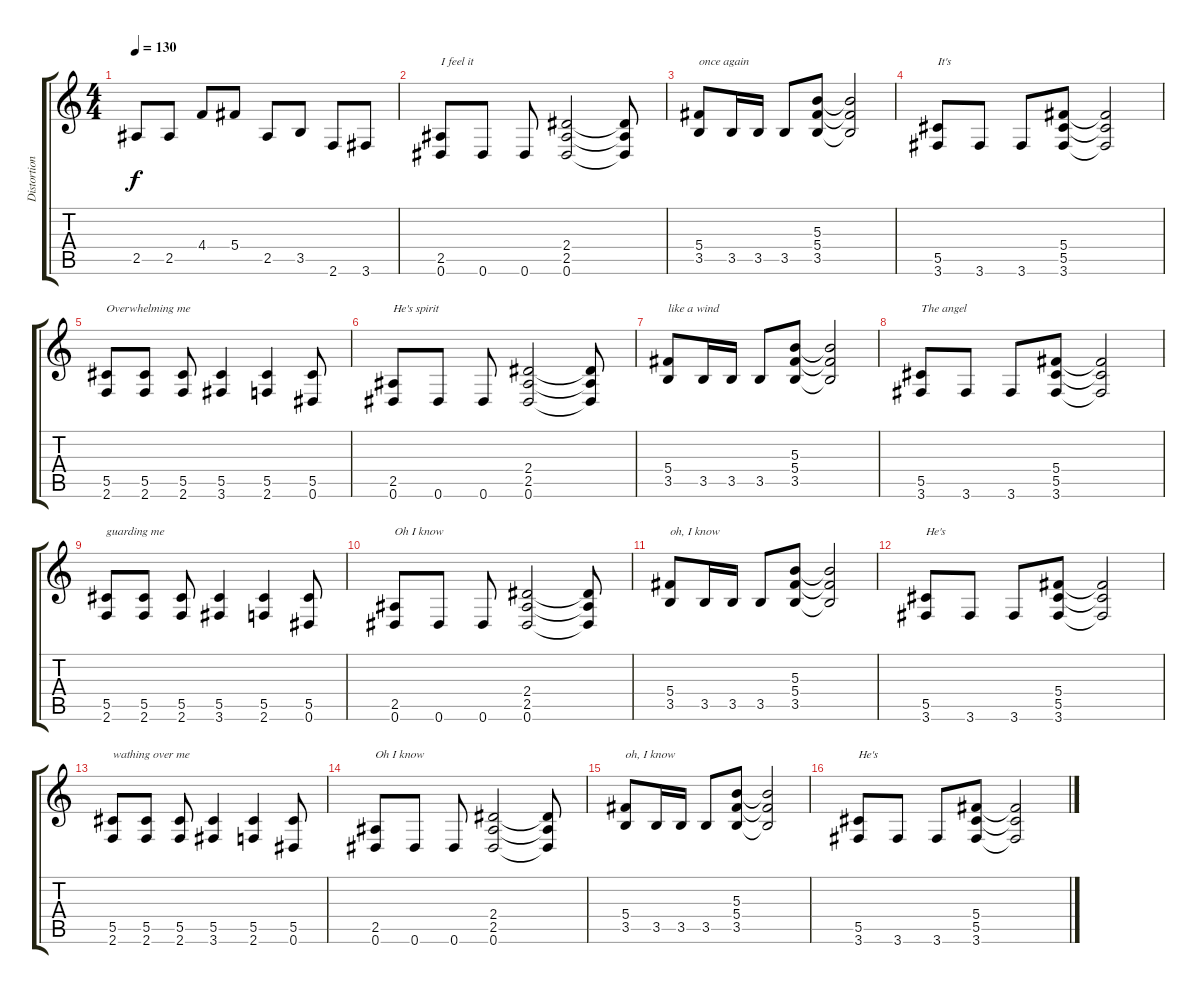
\track ("Distortion" "Distortion") {instrument distortionguitar}
\staff {score tabs}
\tuning (Eb4 Bb3 Gb3 Db3 Ab2 Eb2) {hide}
\ts (4 4)
\tempo 130
\clef g2
\ks c
2.5.8{dy f} 2.5.8 4.4.8 5.4.8 2.5.8 3.5.8 2.6.8 3.6.8 |
(2.5 0.6).8{txt "I feel it"} 0.6.8 0.6.8 (2.4 2.5 0.6).2 (2.4{t} 2.5{t} 0.6{t}).8 |
(5.4 3.5).8{txt "once again"} 3.5.16 3.5.16 3.5.8 (5.3 5.4 3.5).8 (5.3{t} 5.4{t} 3.5{t}).2 |
(5.5 3.6).8{txt "It's"} 3.6.8 3.6.8 (5.4 5.5 3.6).8 (5.4{t} 5.5{t} 3.6{t}).2 |
(5.5 2.6).8{txt "Overwhelming me"} (5.5 2.6).8 (5.5 2.6).8 (5.5 3.6).4 (5.5 2.6).4 (5.5 0.6).8 |
(2.5 0.6).8{txt "He's spirit"} 0.6.8 0.6.8 (2.4 2.5 0.6).2 (2.4{t} 2.5{t} 0.6{t}).8 |
(5.4 3.5).8{txt "like a wind"} 3.5.16 3.5.16 3.5.8 (5.3 5.4 3.5).8 (5.3{t} 5.4{t} 3.5{t}).2 |
(5.5 3.6).8{txt "The angel"} 3.6.8 3.6.8 (5.4 5.5 3.6).8 (5.4{t} 5.5{t} 3.6{t}).2 |
(5.5 2.6).8{txt "guarding me"} (5.5 2.6).8 (5.5 2.6).8 (5.5 3.6).4 (5.5 2.6).4 (5.5 0.6).8 |
(2.5 0.6).8{txt "Oh I know"} 0.6.8 0.6.8 (2.4 2.5 0.6).2 (2.4{t} 2.5{t} 0.6{t}).8 |
(5.4 3.5).8{txt "oh, I know"} 3.5.16 3.5.16 3.5.8 (5.3 5.4 3.5).8 (5.3{t} 5.4{t} 3.5{t}).2 |
(5.5 3.6).8{txt "He's"} 3.6.8 3.6.8 (5.4 5.5 3.6).8 (5.4{t} 5.5{t} 3.6{t}).2 |
(5.5 2.6).8{txt "wathing over me"} (5.5 2.6).8 (5.5 2.6).8 (5.5 3.6).4 (5.5 2.6).4 (5.5 0.6).8 |
(2.5 0.6).8{txt "Oh I know"} 0.6.8 0.6.8 (2.4 2.5 0.6).2 (2.4{t} 2.5{t} 0.6{t}).8 |
(5.4 3.5).8{txt "oh, I know"} 3.5.16 3.5.16 3.5.8 (5.3 5.4 3.5).8 (5.3{t} 5.4{t} 3.5{t}).2 |
(5.5 3.6).8{txt "He's"} 3.6.8 3.6.8 (5.4 5.5 3.6).8 (5.4{t} 5.5{t} 3.6{t}).2
